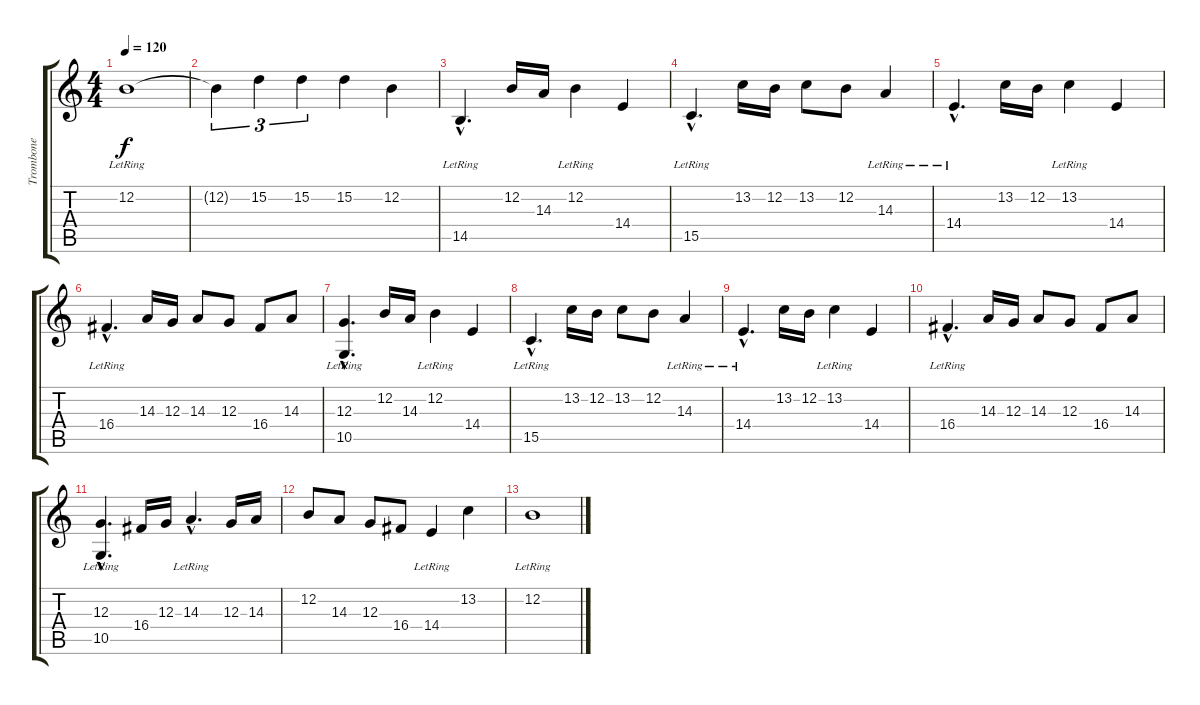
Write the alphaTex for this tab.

\track ("Trombone" "Trombone") {instrument trombone}
\staff {score tabs}
\tuning (E4 B3 G3 D3 A2 E2) {hide}
\ts (4 4)
\tempo 120
\clef g2
\ks c
12.2{lr}.1{dy f} |
12.2{t}.4{tu (3 2) volume 9} 15.2.4{tu (3 2)} 15.2.4{tu (3 2)} 15.2.4 12.2.4 |
14.5{hac lr}.4{d} 12.2.16 14.3.16 12.2{lr}.4 14.4.4 |
15.5{hac lr}.4{d volume 8} 13.2.16 12.2.16 13.2.8 12.2.8 14.3{lr}.4 |
14.4{hac lr}.4{d} 13.2.16 12.2.16 13.2{lr}.4 14.4.4 |
16.4{hac lr}.4{d volume 6} 14.3.16 12.3.16 14.3.8 12.3.8 16.4.8 14.3.8 |
(12.3{hac lr} 10.5{hac lr}).4{d} 12.2.16 14.3.16 12.2{lr}.4 14.4.4 |
15.5{hac lr}.4{d volume 6} 13.2.16 12.2.16 13.2.8 12.2.8 14.3{lr}.4 |
14.4{hac lr}.4{d} 13.2.16 12.2.16 13.2{lr}.4 14.4.4 |
16.4{hac lr}.4{d volume 4} 14.3.16 12.3.16 14.3.8 12.3.8 16.4.8 14.3.8 |
(12.3{hac lr} 10.5{hac}).4{d} 16.4.16 12.3.16 14.3{hac lr}.4{d} 12.3.16 14.3.16 |
12.2.8{volume 1} 14.3.8 12.3.8 16.4.8 14.4{lr}.4 13.2.4 |
12.2{lr}.1
